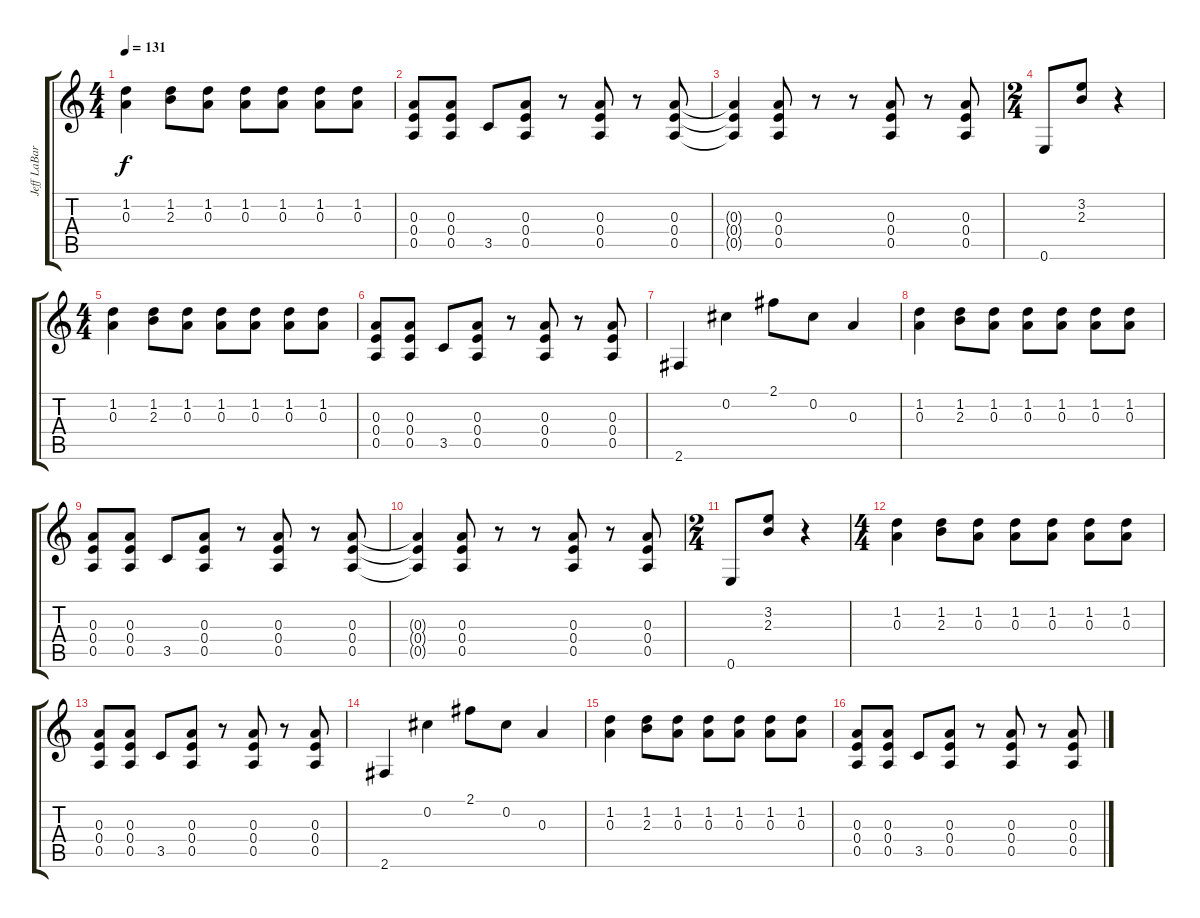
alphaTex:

\track ("Jeff LaBar- Rhytm Guitar" "Jeff LaBar") {instrument overdrivenguitar}
\staff {score tabs}
\tuning (E4 Db4 A3 E3 A2 E2) {hide}
\ts (4 4)
\tempo 131
\clef g2
\ks c
(1.2 0.3).4{dy f} (1.2 2.3).8 (1.2 0.3).8 (1.2 0.3).8 (1.2 0.3).8 (1.2 0.3).8 (1.2 0.3).8 |
(0.3 0.4 0.5).8 (0.3 0.4 0.5).8 3.5.8 (0.3 0.4 0.5).8 r.8 (0.3 0.4 0.5).8 r.8 (0.3 0.4 0.5).8 |
(0.3{t} 0.4{t} 0.5{t}).4 (0.3 0.4 0.5).8 r.8 r.8 (0.3 0.4 0.5).8 r.8 (0.3 0.4 0.5).8 |
\ts (2 4)
0.6.8 (3.2 2.3).8 r.4 |
\ts (4 4)
(1.2 0.3).4 (1.2 2.3).8 (1.2 0.3).8 (1.2 0.3).8 (1.2 0.3).8 (1.2 0.3).8 (1.2 0.3).8 |
(0.3 0.4 0.5).8 (0.3 0.4 0.5).8 3.5.8 (0.3 0.4 0.5).8 r.8 (0.3 0.4 0.5).8 r.8 (0.3 0.4 0.5).8 |
2.6.4 0.2.4 2.1.8 0.2.8 0.3.4 |
(1.2 0.3).4 (1.2 2.3).8 (1.2 0.3).8 (1.2 0.3).8 (1.2 0.3).8 (1.2 0.3).8 (1.2 0.3).8 |
(0.3 0.4 0.5).8 (0.3 0.4 0.5).8 3.5.8 (0.3 0.4 0.5).8 r.8 (0.3 0.4 0.5).8 r.8 (0.3 0.4 0.5).8 |
(0.3{t} 0.4{t} 0.5{t}).4 (0.3 0.4 0.5).8 r.8 r.8 (0.3 0.4 0.5).8 r.8 (0.3 0.4 0.5).8 |
\ts (2 4)
0.6.8 (3.2 2.3).8 r.4 |
\ts (4 4)
(1.2 0.3).4 (1.2 2.3).8 (1.2 0.3).8 (1.2 0.3).8 (1.2 0.3).8 (1.2 0.3).8 (1.2 0.3).8 |
(0.3 0.4 0.5).8 (0.3 0.4 0.5).8 3.5.8 (0.3 0.4 0.5).8 r.8 (0.3 0.4 0.5).8 r.8 (0.3 0.4 0.5).8 |
2.6.4 0.2.4 2.1.8 0.2.8 0.3.4 |
(1.2 0.3).4 (1.2 2.3).8 (1.2 0.3).8 (1.2 0.3).8 (1.2 0.3).8 (1.2 0.3).8 (1.2 0.3).8 |
(0.3 0.4 0.5).8 (0.3 0.4 0.5).8 3.5.8 (0.3 0.4 0.5).8 r.8 (0.3 0.4 0.5).8 r.8 (0.3 0.4 0.5).8
